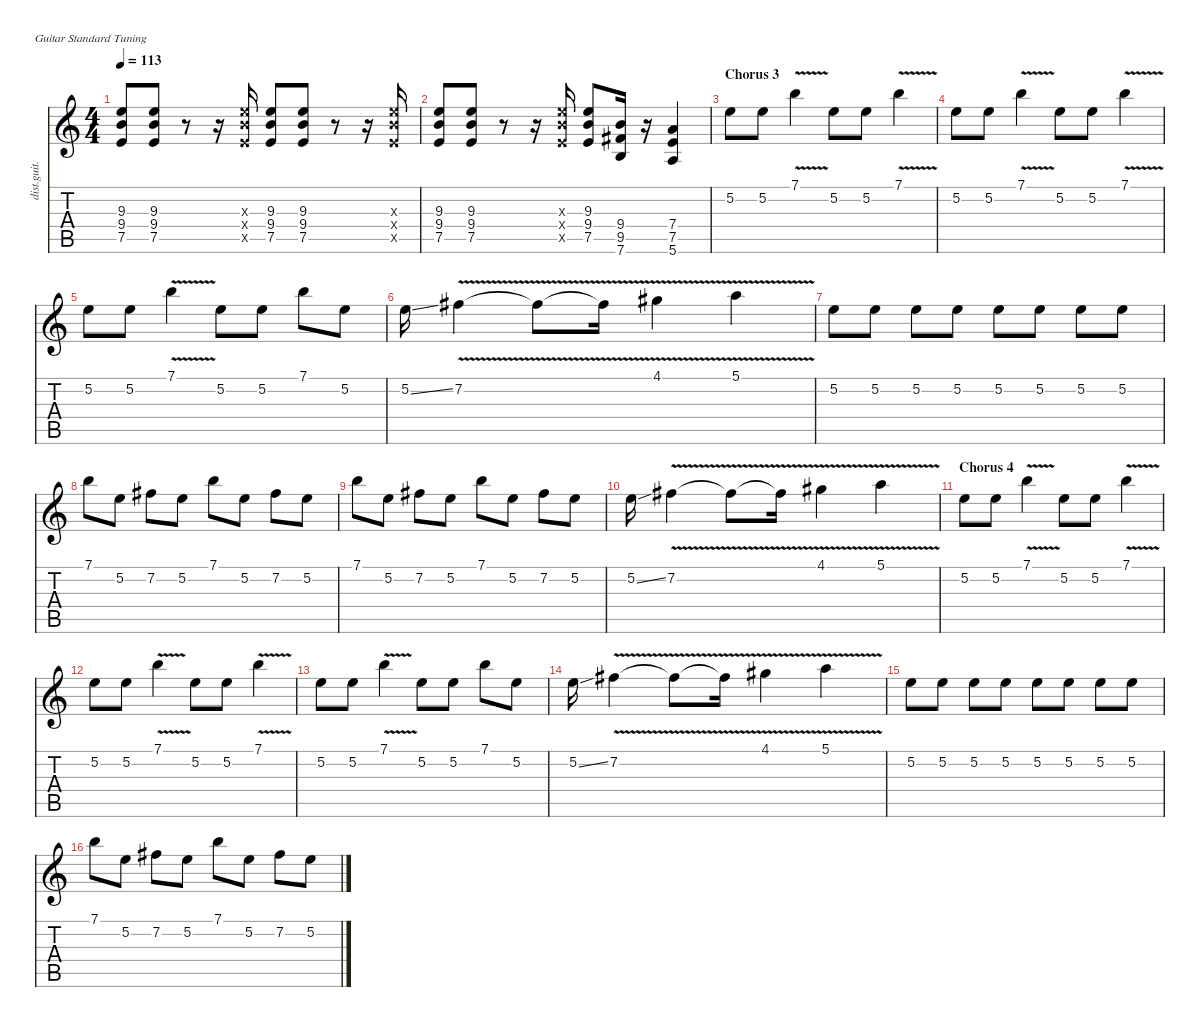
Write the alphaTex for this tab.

\defaultSystemsLayout 4
\hideDynamics
\bracketExtendMode nobrackets
\otherSystemsTrackNameOrientation horizontal
\track ("Topher" "dist.guit.") {mute instrument distortionguitar}
\staff {score tabs}
\tuning (E4 B3 G3 D3 A2 E2)
\ts (4 4)
\tempo 113
\clef g2
\ks c
(9.3 9.4 7.5).8{dy f beam Up} (9.3 9.4 7.5).8{beam Up} r.8{beam Up} r.16{beam Up} (9.3{x} 9.4{x} 7.5{x}).16{beam Up} (9.3 9.4 7.5).8{beam Up} (9.3 9.4 7.5).8{beam Up} r.8{beam Up} r.16{beam Up} (9.3{x} 9.4{x} 7.5{x}).16{beam Up} |
(9.3 9.4 7.5).8{beam Up} (9.3 9.4 7.5).8{beam Up} r.8{beam Up} r.16{beam Up} (9.3{x} 9.4{x} 7.5{x}).16{beam Up} (9.3 9.4 7.5).8{beam Up} (9.4 9.5{acc #} 7.6).16{beam Up} r.16{beam Up} (7.4 7.5 5.6).4{beam Up} |
\section ("" "Chorus 3")
5.2.8{beam Down} 5.2.8{beam Down} 7.1{v}.4{beam Down} 5.2.8{beam Down} 5.2.8{beam Down} 7.1{v}.4{beam Down} |
5.2.8{beam Down} 5.2.8{beam Down} 7.1{v}.4{beam Down} 5.2.8{beam Down} 5.2.8{beam Down} 7.1{v}.4{beam Down} |
5.2.8{beam Down} 5.2.8{beam Down} 7.1{v}.4{beam Down} 5.2.8{beam Down} 5.2.8{beam Down} 7.1.8{beam Down} 5.2.8{beam Down} |
5.2{ss}.16{beam Down} 7.2{v acc #}.4{beam Down} 7.2{v t acc #}.8{beam Down} 7.2{v t acc #}.16{beam Down} 4.1{v acc #}.4{beam Down} 5.1{v}.4{beam Down} |
5.2.8{beam Down} 5.2.8{beam Down} 5.2.8{beam Down} 5.2.8{beam Down} 5.2.8{beam Down} 5.2.8{beam Down} 5.2.8{beam Down} 5.2.8{beam Down} |
7.1.8{beam Down} 5.2.8{beam Down} 7.2{acc #}.8{beam Down} 5.2.8{beam Down} 7.1.8{beam Down} 5.2.8{beam Down} 7.2{acc #}.8{beam Down} 5.2.8{beam Down} |
7.1.8{beam Down} 5.2.8{beam Down} 7.2{acc #}.8{beam Down} 5.2.8{beam Down} 7.1.8{beam Down} 5.2.8{beam Down} 7.2{acc #}.8{beam Down} 5.2.8{beam Down} |
5.2{ss}.16{beam Down} 7.2{v acc #}.4{beam Down} 7.2{v t acc #}.8{beam Down} 7.2{v t acc #}.16{beam Down} 4.1{v acc #}.4{beam Down} 5.1{v}.4{beam Down} |
\section ("" "Chorus 4")
5.2.8{beam Down} 5.2.8{beam Down} 7.1{v}.4{beam Down} 5.2.8{beam Down} 5.2.8{beam Down} 7.1{v}.4{beam Down} |
5.2.8{beam Down} 5.2.8{beam Down} 7.1{v}.4{beam Down} 5.2.8{beam Down} 5.2.8{beam Down} 7.1{v}.4{beam Down} |
5.2.8{beam Down} 5.2.8{beam Down} 7.1{v}.4{beam Down} 5.2.8{beam Down} 5.2.8{beam Down} 7.1.8{beam Down} 5.2.8{beam Down} |
5.2{ss}.16{beam Down} 7.2{v acc #}.4{beam Down} 7.2{v t acc #}.8{beam Down} 7.2{v t acc #}.16{beam Down} 4.1{v acc #}.4{beam Down} 5.1{v}.4{beam Down} |
5.2.8{beam Down} 5.2.8{beam Down} 5.2.8{beam Down} 5.2.8{beam Down} 5.2.8{beam Down} 5.2.8{beam Down} 5.2.8{beam Down} 5.2.8{beam Down} |
7.1.8{beam Down} 5.2.8{beam Down} 7.2{acc #}.8{beam Down} 5.2.8{beam Down} 7.1.8{beam Down} 5.2.8{beam Down} 7.2{acc #}.8{beam Down} 5.2.8{beam Down}
